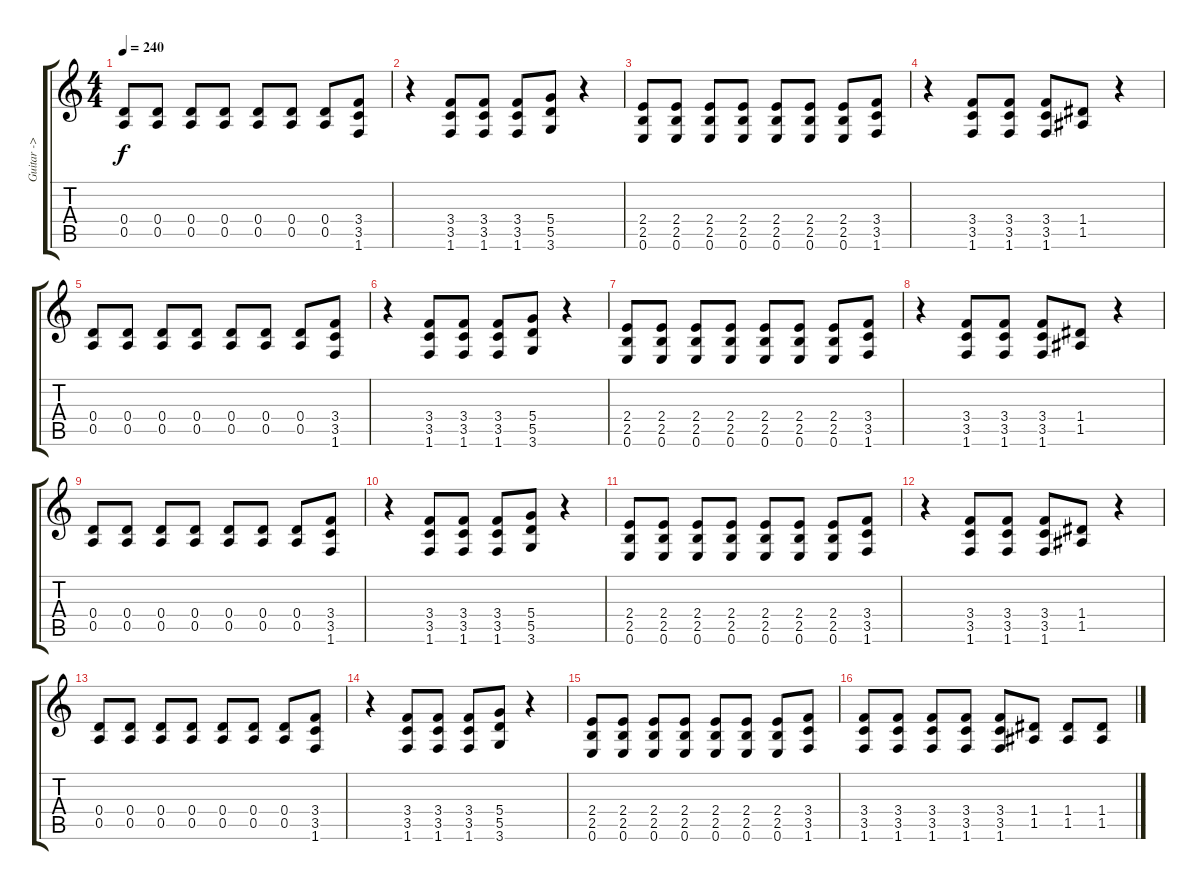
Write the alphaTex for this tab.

\track ("Guitar -> 1" "Guitar -> ") {instrument distortionguitar}
\staff {score tabs}
\tuning (E4 B3 G3 D3 A2 E2) {hide}
\ts (4 4)
\tempo 240
\clef g2
\ks c
(0.4 0.5).8{dy f} (0.4 0.5).8 (0.4 0.5).8 (0.4 0.5).8 (0.4 0.5).8 (0.4 0.5).8 (0.4 0.5).8 (3.4 3.5 1.6).8 |
r.4 (3.4 3.5 1.6).8 (3.4 3.5 1.6).8 (3.4 3.5 1.6).8 (5.4 5.5 3.6).8 r.4 |
(2.4 2.5 0.6).8 (2.4 2.5 0.6).8 (2.4 2.5 0.6).8 (2.4 2.5 0.6).8 (2.4 2.5 0.6).8 (2.4 2.5 0.6).8 (2.4 2.5 0.6).8 (3.4 3.5 1.6).8 |
r.4 (3.4 3.5 1.6).8 (3.4 3.5 1.6).8 (3.4 3.5 1.6).8 (1.4 1.5).8 r.4 |
(0.4 0.5).8 (0.4 0.5).8 (0.4 0.5).8 (0.4 0.5).8 (0.4 0.5).8 (0.4 0.5).8 (0.4 0.5).8 (3.4 3.5 1.6).8 |
r.4 (3.4 3.5 1.6).8 (3.4 3.5 1.6).8 (3.4 3.5 1.6).8 (5.4 5.5 3.6).8 r.4 |
(2.4 2.5 0.6).8 (2.4 2.5 0.6).8 (2.4 2.5 0.6).8 (2.4 2.5 0.6).8 (2.4 2.5 0.6).8 (2.4 2.5 0.6).8 (2.4 2.5 0.6).8 (3.4 3.5 1.6).8 |
r.4 (3.4 3.5 1.6).8 (3.4 3.5 1.6).8 (3.4 3.5 1.6).8 (1.4 1.5).8 r.4 |
(0.4 0.5).8 (0.4 0.5).8 (0.4 0.5).8 (0.4 0.5).8 (0.4 0.5).8 (0.4 0.5).8 (0.4 0.5).8 (3.4 3.5 1.6).8 |
r.4 (3.4 3.5 1.6).8 (3.4 3.5 1.6).8 (3.4 3.5 1.6).8 (5.4 5.5 3.6).8 r.4 |
(2.4 2.5 0.6).8 (2.4 2.5 0.6).8 (2.4 2.5 0.6).8 (2.4 2.5 0.6).8 (2.4 2.5 0.6).8 (2.4 2.5 0.6).8 (2.4 2.5 0.6).8 (3.4 3.5 1.6).8 |
r.4 (3.4 3.5 1.6).8 (3.4 3.5 1.6).8 (3.4 3.5 1.6).8 (1.4 1.5).8 r.4 |
(0.4 0.5).8 (0.4 0.5).8 (0.4 0.5).8 (0.4 0.5).8 (0.4 0.5).8 (0.4 0.5).8 (0.4 0.5).8 (3.4 3.5 1.6).8 |
r.4 (3.4 3.5 1.6).8 (3.4 3.5 1.6).8 (3.4 3.5 1.6).8 (5.4 5.5 3.6).8 r.4 |
(2.4 2.5 0.6).8 (2.4 2.5 0.6).8 (2.4 2.5 0.6).8 (2.4 2.5 0.6).8 (2.4 2.5 0.6).8 (2.4 2.5 0.6).8 (2.4 2.5 0.6).8 (3.4 3.5 1.6).8 |
(3.4 3.5 1.6).8 (3.4 3.5 1.6).8 (3.4 3.5 1.6).8 (3.4 3.5 1.6).8 (3.4 3.5 1.6).8 (1.4 1.5).8 (1.4 1.5).8 (1.4 1.5).8
